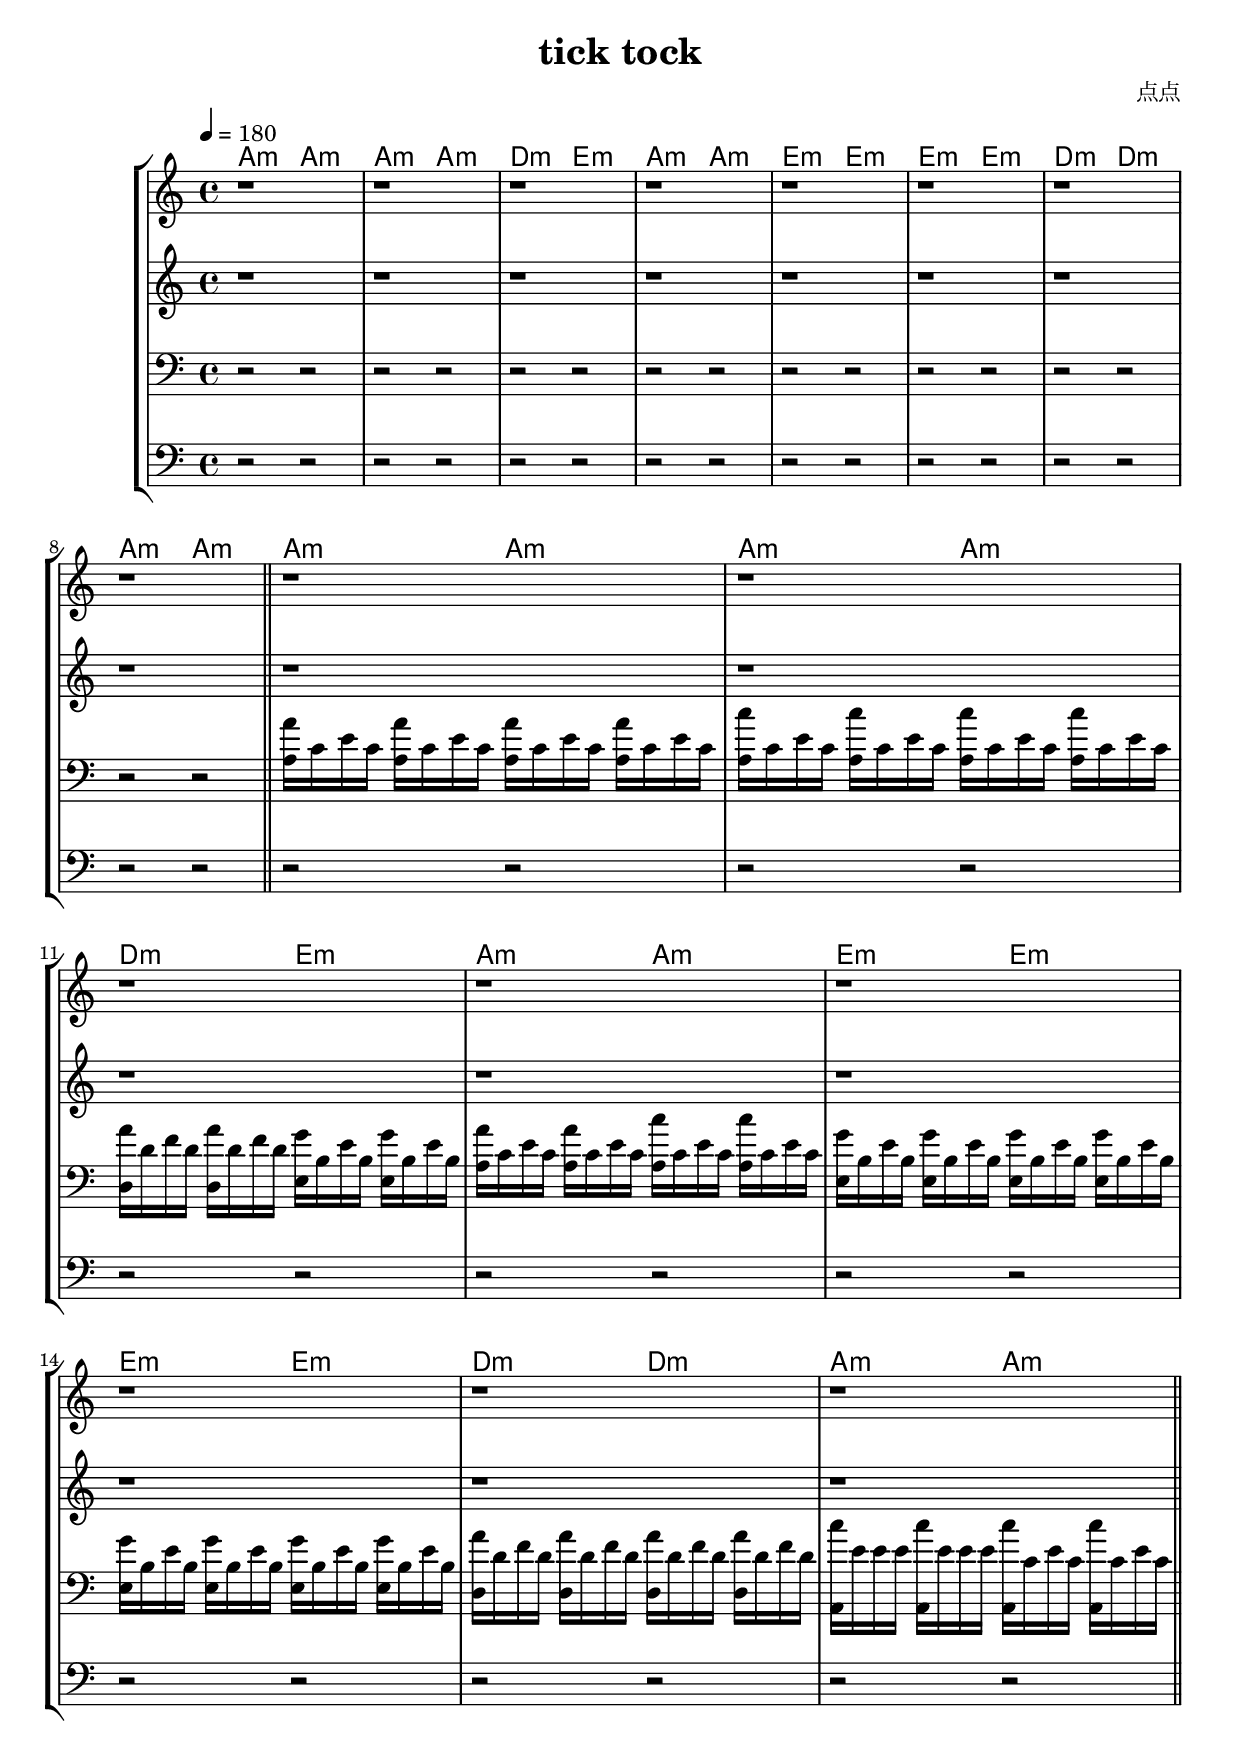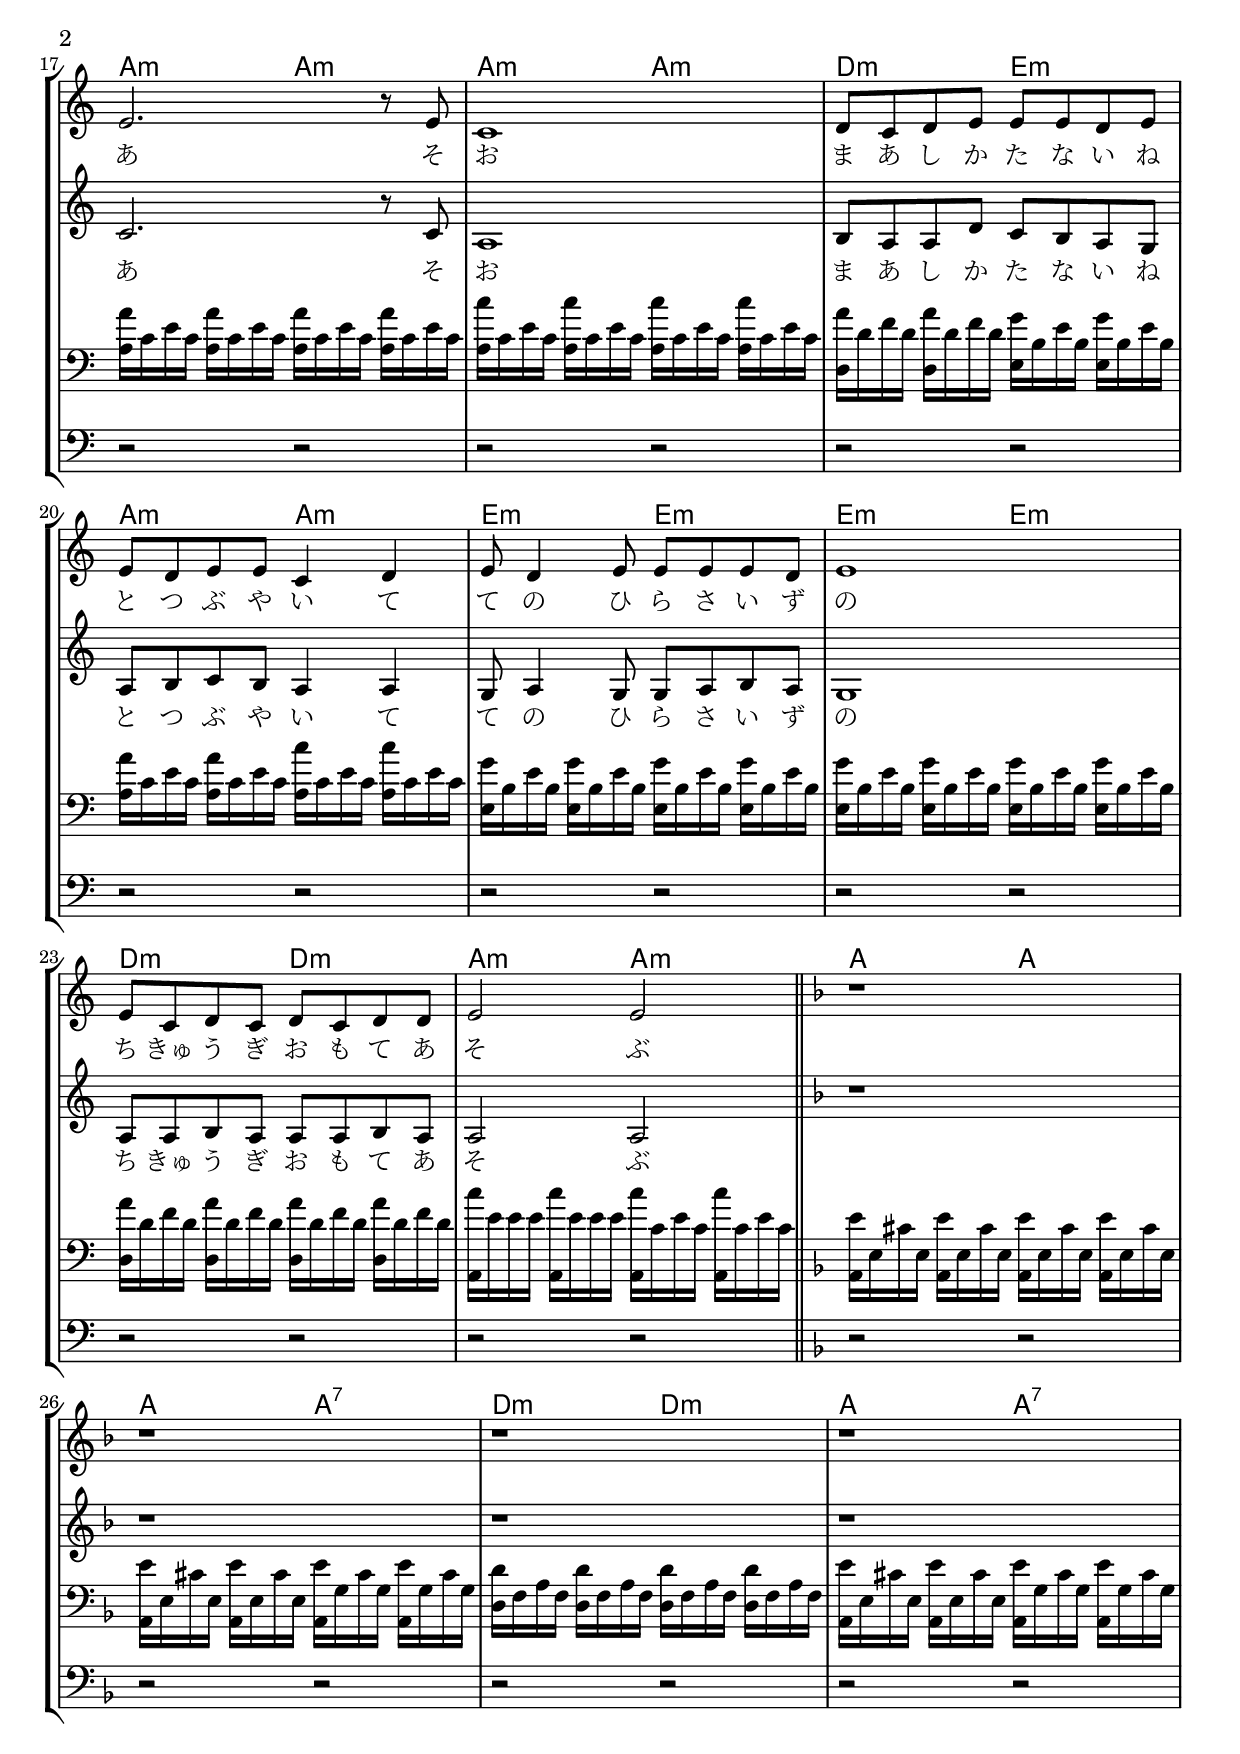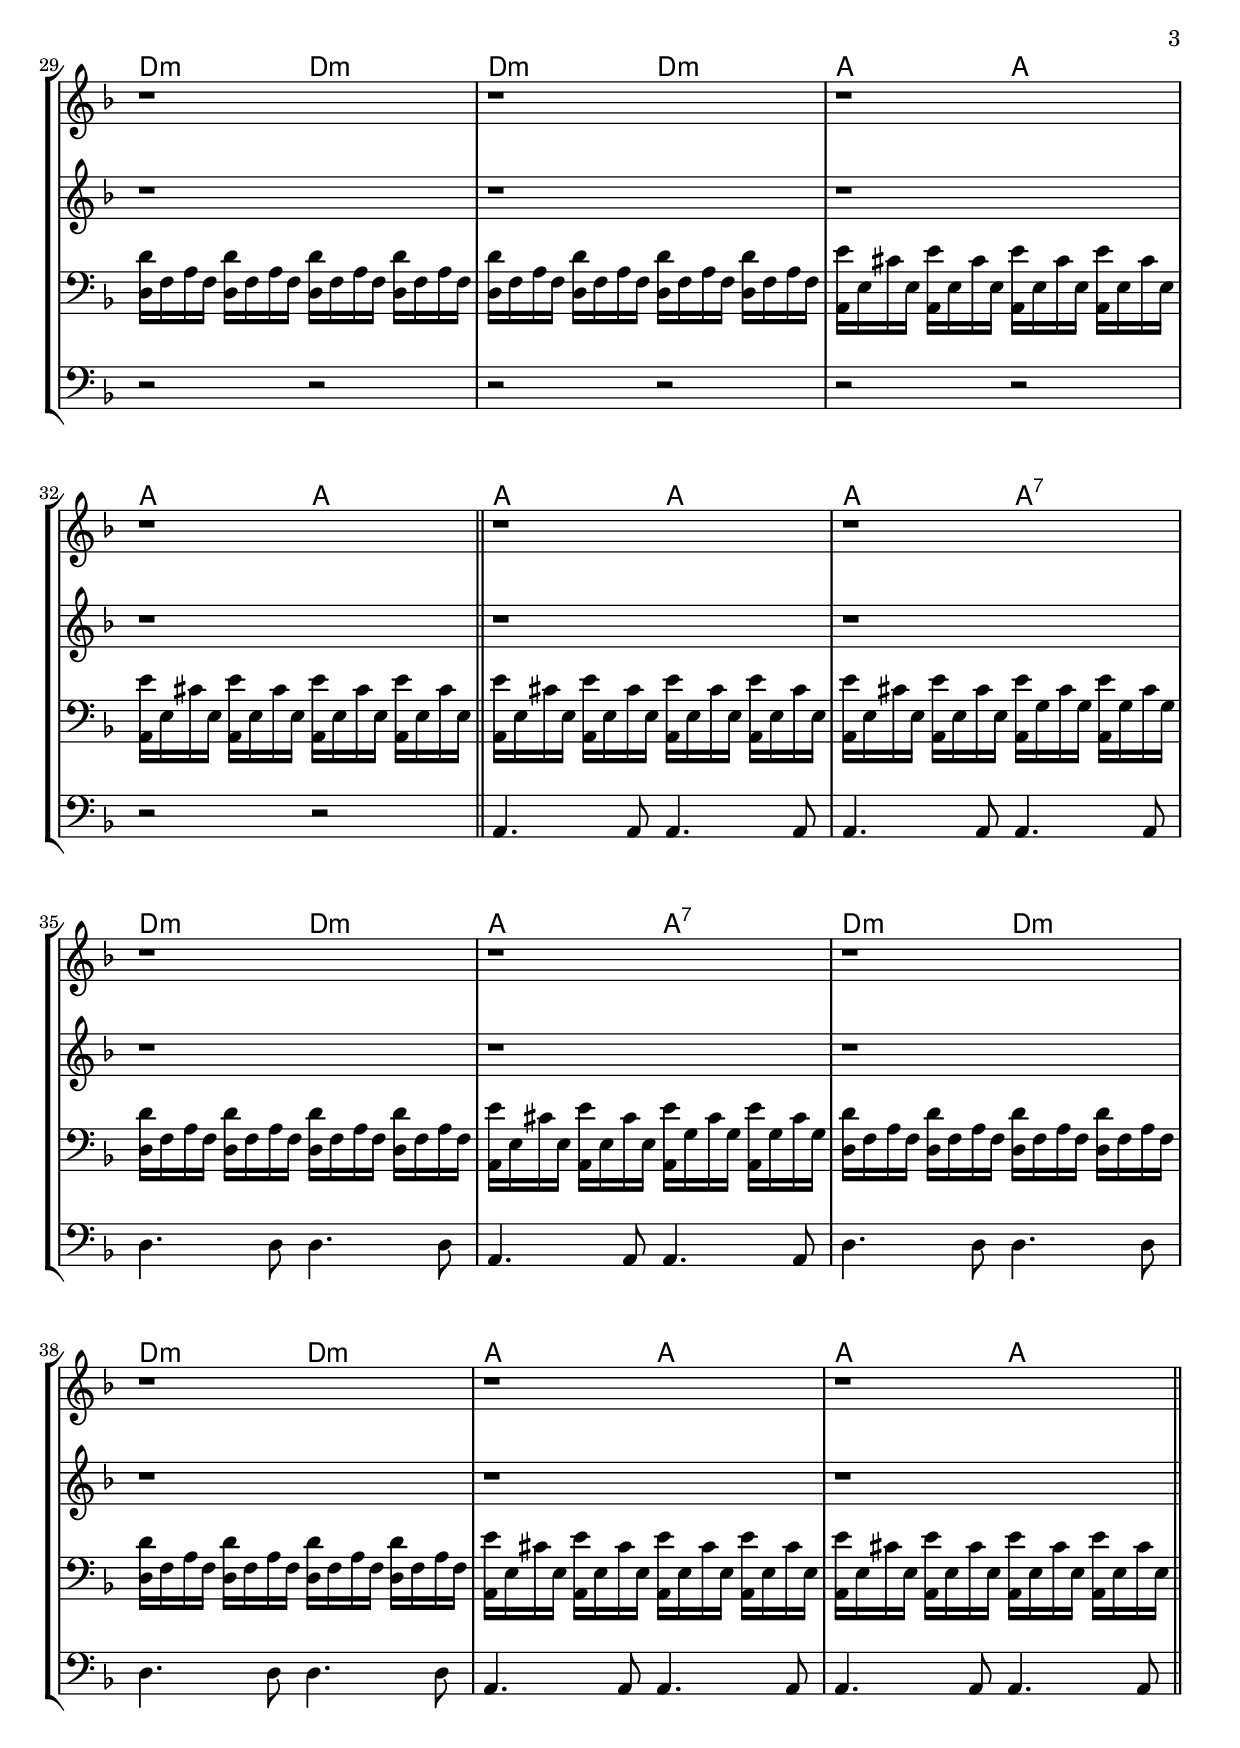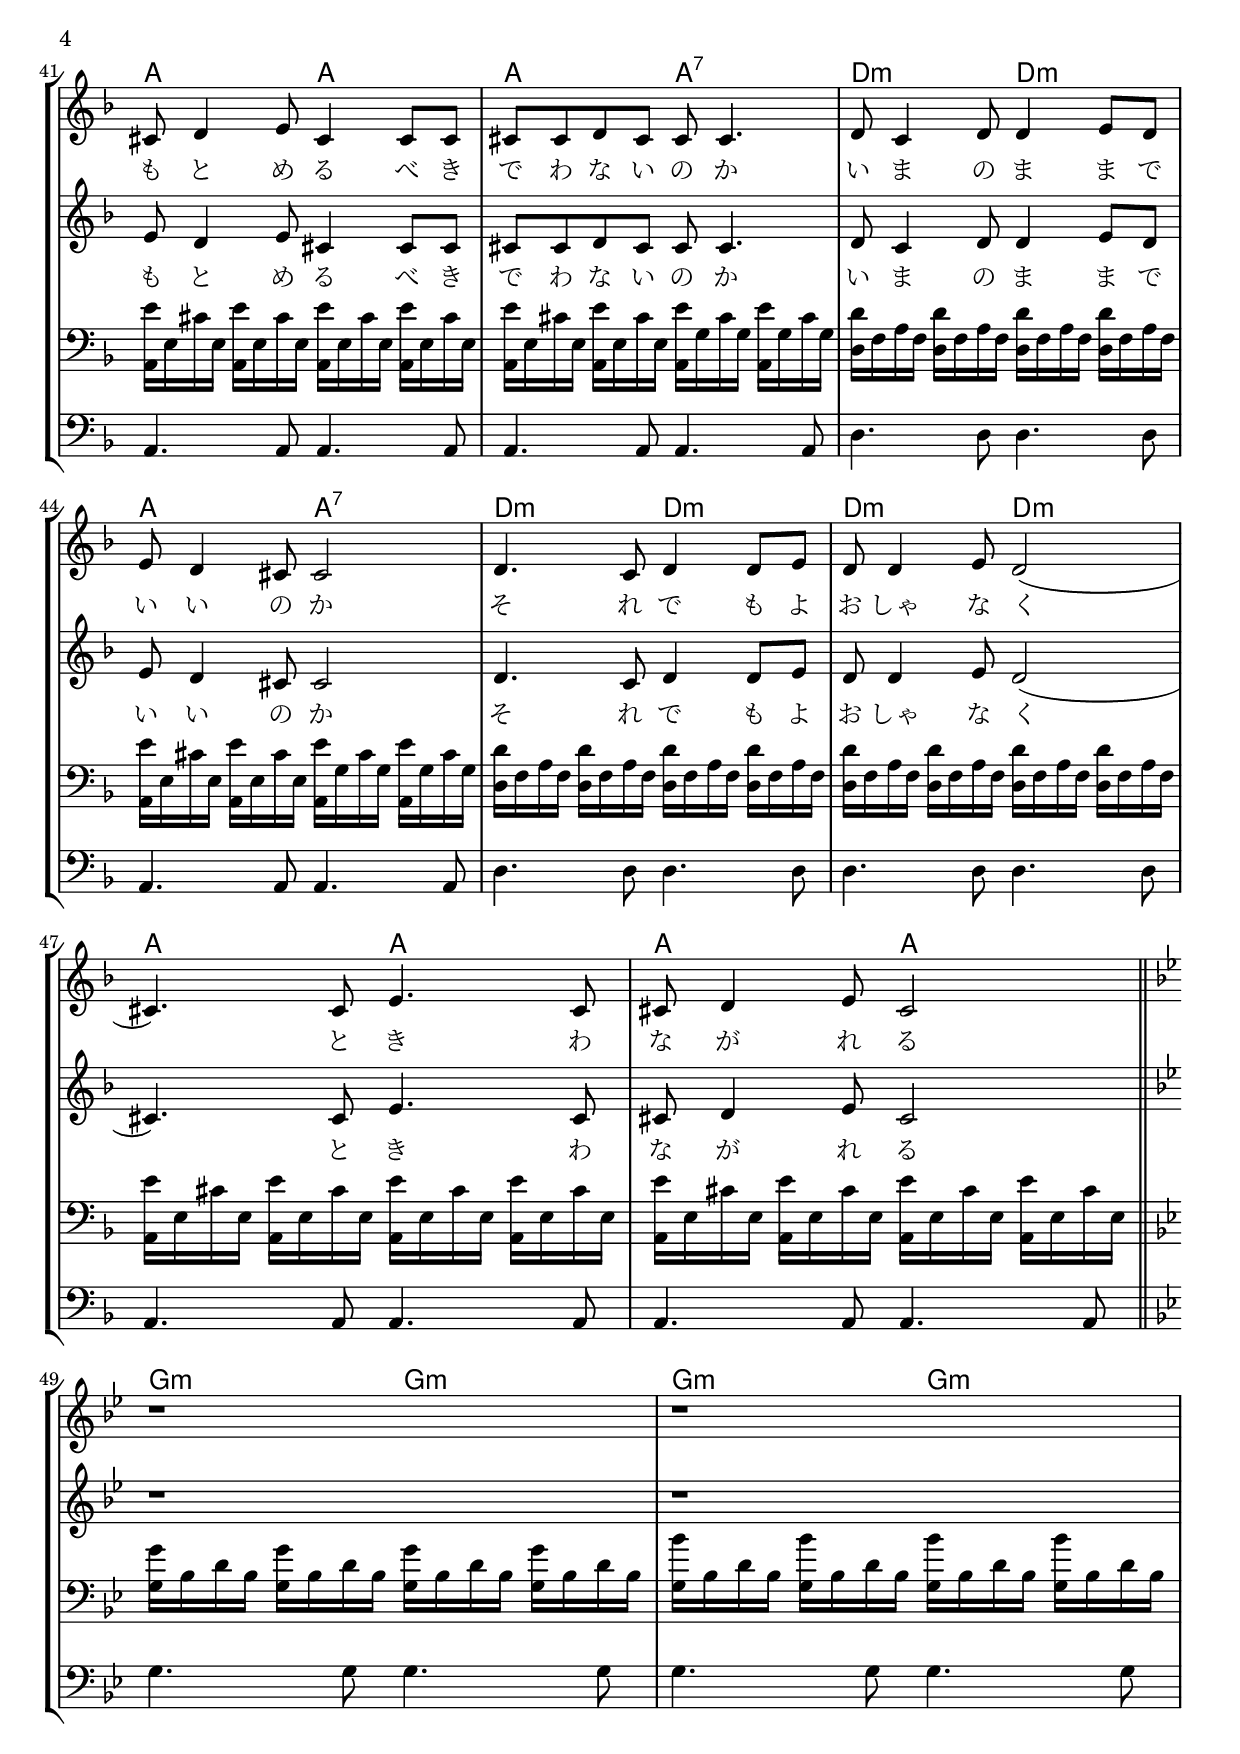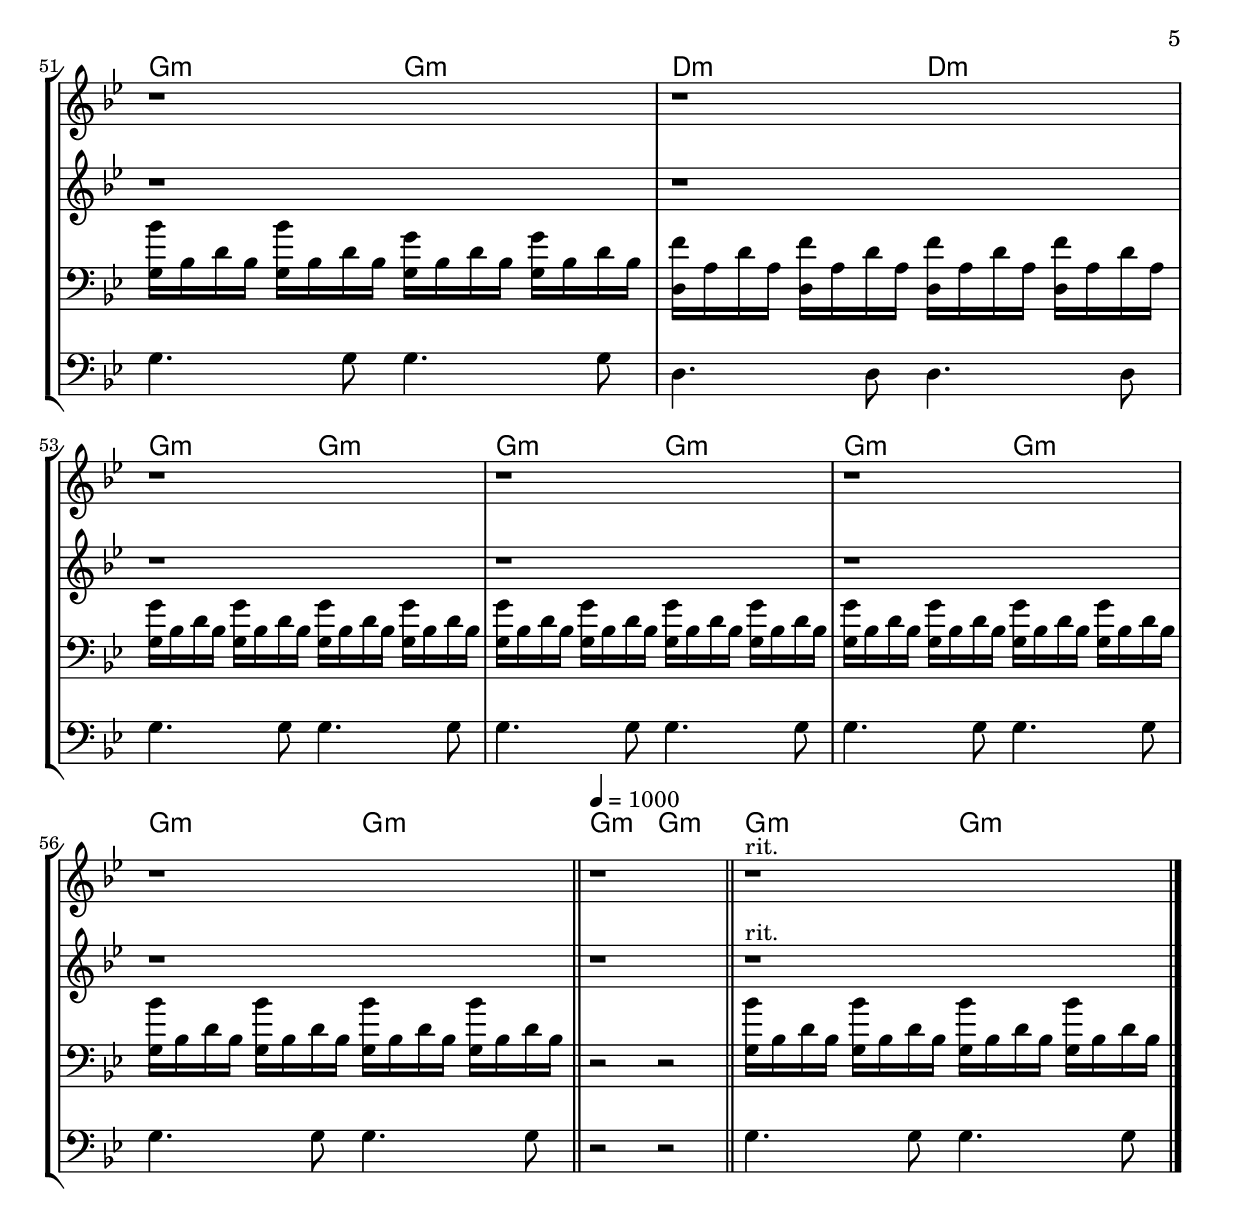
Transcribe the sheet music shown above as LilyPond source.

\version "2.12.1"

\header {
	title = \markup {"tick tock"}
	composer = \markup \center-column {点点}
}

harmony = \chordmode {
	a2:m a:m a:m a:m d:m e:m a:m a:m e:m e:m e:m e:m d:m d:m a:m a:m 

	a:m a:m a:m a:m d:m e:m a:m a:m e:m e:m e:m e:m d:m d:m a:m a:m 

	a:m a:m a:m a:m d:m e:m a:m a:m e:m e:m e:m e:m d:m d:m a:m a:m 

	a a a a:7 d:m d:m a a:7 d:m d:m d:m d:m a a a a 

	a a a a:7 d:m d:m a a:7 d:m d:m d:m d:m a a a a 

	a a a a:7 d:m d:m a a:7 d:m d:m d:m d:m a a a a 

	g:m g:m g:m g:m g:m g:m d:m d:m g:m g:m g:m g:m g:m g:m g:m g:m 

	g:m g:m 

	g:m g:m 
}

melody = {
	\key c \major
	\tempo 4 = 180
	r1 | r1 | r1 | r1 | r1 | r1 | r1 | r1   
	r1 | r1 | r1 | r1 | r1 | r1 | r1 | r1   
	\set Staff.midiInstrument = #"fss0.23"
	e'2.  r8  e'8 
	c'1 
	d'8  c'8  d'8  e'8  e'8  e'8  d'8  e'8 
	e'8  d'8  e'8  e'8  c'4  d'4 
	e'8  d'4  e'8  e'8  e'8  e'8  d'8 
	e'1 
	e'8  c'8  d'8  c'8  d'8  c'8  d'8  d'8 
	e'2  e'2
	\key f \major
	r1 | r1 | r1 | r1 | r1 | r1 | r1 | r1   
	r1 | r1 | r1 | r1 | r1 | r1 | r1 | r1   
	\set Staff.midiInstrument = #"fss0.25"
	cis'8  d'4  e'8  cis'4  cis'8  cis'8 
	cis'8  cis'8  d'8  cis'8  cis'8  cis'4. 
	d'8  c'4  d'8  d'4  e'8  d'8 
	e'8  d'4  cis'8  cis'2 
	d'4.  c'8  d'4  d'8  e'8 
	d'8  d'4  e'8  d'2 
	(cis'4.)  cis'8  e'4.  cis'8 
	cis'8  d'4  e'8  cis'2
	\key bes \major
	r1 | r1 | r1 | r1 | r1 | r1 | r1 | r1   
	\tempo 4 = 1000
	r1   
	r1^"rit." \bar "|."
}

words = \lyricmode {
	
	
	あ  そ  お  ま  あ  し  か  た  な  い  ね  と  つ  ぶ  や  い  て  て  の  ひ  ら  さ  い  ず  の  ち  きゅ  う  ぎ  お  も  て  あ  そ  ぶ  
	
	
	も  と  め  る  べ  き  で  わ  な  い  の  か  い  ま  の  ま  ま  で  い  い  の  か  そ  れ  で  も  よ  お  しゃ  な  く  と  き  わ  な  が  れ  る  
	
	
	
}

secondmelody = {
	\key c \major
	\tempo 4 = 180
	r1 | r1 | r1 | r1 | r1 | r1 | r1 | r1   
	r1 | r1 | r1 | r1 | r1 | r1 | r1 | r1   
	\set Staff.midiInstrument = #"fss0.5"
	c'2.  r8  c'8 
	a1 
	b8  a8  a8  d'8  c'8  b8  a8  g8 
	a8  b8  c'8  b8  a4  a4 
	g8  a4  g8  g8  a8  b8  a8 
	g1 
	a8  a8  b8  a8  a8  a8  b8  a8 
	a2  a2
	\key f \major
	r1 | r1 | r1 | r1 | r1 | r1 | r1 | r1   
	r1 | r1 | r1 | r1 | r1 | r1 | r1 | r1   
	\set Staff.midiInstrument = #"fss0.5"
	e'8  d'4  e'8  cis'4  cis'8  cis'8 
	cis'8  cis'8  d'8  cis'8  cis'8  cis'4. 
	d'8  c'4  d'8  d'4  e'8  d'8 
	e'8  d'4  cis'8  cis'2 
	d'4.  c'8  d'4  d'8  e'8 
	d'8  d'4  e'8  d'2 
	(cis'4.)  cis'8  e'4.  cis'8 
	cis'8  d'4  e'8  cis'2
	\key bes \major
	r1 | r1 | r1 | r1 | r1 | r1 | r1 | r1   
	\tempo 4 = 1000
	r1   
	r1^"rit." \bar "|."
}

secondwords = \lyricmode {
	
	
	あ  そ  お  ま  あ  し  か  た  な  い  ね  と  つ  ぶ  や  い  て  て  の  ひ  ら  さ  い  ず  の  ち  きゅ  う  ぎ  お  も  て  あ  そ  ぶ  
	
	
	も  と  め  る  べ  き  で  わ  な  い  の  か  い  ま  の  ま  ま  で  い  い  の  か  そ  れ  で  も  よ  お  しゃ  な  く  と  き  わ  な  が  れ  る  
	
	
	
}

tempochange = {
	\tempo 4 = 180
	r1 | r1 | r1 | r1 | r1 | r1 | r1 | r1 \bar "||"
	\tempo 4 = 180
	r1 | r1 | r1 | r1 | r1 | r1 | r1 | r1 \bar "||"
	\tempo 4 = 180
	r1 | r1 | r1 | r1 | r1 | r1 | r1 | r1 \bar "||"
	\tempo 4 = 180
	r1 | r1 | r1 | r1 | r1 | r1 | r1 | r1 \bar "||"
	\tempo 4 = 180
	r1 | r1 | r1 | r1 | r1 | r1 | r1 | r1 \bar "||"
	\tempo 4 = 180
	r1 | r1 | r1 | r1 | r1 | r1 | r1 | r1 \bar "||"
	\tempo 4 = 180
	r1 | r1 | r1 | r1 | r1 | r1 | r1 | r1 \bar "||"
	\tempo 4 = 1000
	r1 \bar "||"
	\tempo 4 = 1000
	\tempo 4 = 750 r2 \tempo 4 = 666 r2 \bar "|."
}

mainacc = {
	\clef bass
	\set Staff.midiInstrument = #"Acoustic grand"
	\key c \major
	\tempo 4 = 180
	r2
	r2
	r2
	r2
	r2
	r2
	r2
	r2
	r2
	r2
	r2
	r2
	r2
	r2
	r2
	r2
	\bar "||"

	\set Staff.midiInstrument = #"Violin"
	<a a'>16 c' e' c' <a a'> c' e' c'
	<a a'>16 c' e' c' <a a'> c' e' c'
	<a c''>16 c' e' c' <a c''> c' e' c'
	<a c''>16 c' e' c' <a c''> c' e' c'
	<d a'>16 d' f' d' <d a'> d' f' d'
	<e g'>16 b e' b <e g'> b e' b
	<a a'>16 c' e' c' <a a'> c' e' c'
	<a c''>16 c' e' c' <a c''> c' e' c'
	<e g'>16 b e' b <e g'> b e' b
	<e g'>16 b e' b <e g'> b e' b
	<e g'>16 b e' b <e g'> b e' b
	<e g'>16 b e' b <e g'> b e' b
	<d a'>16 d' f' d' <d a'> d' f' d'
	<d a'>16 d' f' d' <d a'> d' f' d'
	<a, c''>16 e' e' e' <a, c''> e' e' e'
	<a, c''>16 c' e' c' <a, c''> c' e' c'
	\bar "||"

	\set Staff.midiInstrument = #"Violin"
	<a a'>16 c' e' c' <a a'> c' e' c'
	<a a'>16 c' e' c' <a a'> c' e' c'
	<a c''>16 c' e' c' <a c''> c' e' c'
	<a c''>16 c' e' c' <a c''> c' e' c'
	<d a'>16 d' f' d' <d a'> d' f' d'
	<e g'>16 b e' b <e g'> b e' b
	<a a'>16 c' e' c' <a a'> c' e' c'
	<a c''>16 c' e' c' <a c''> c' e' c'
	<e g'>16 b e' b <e g'> b e' b
	<e g'>16 b e' b <e g'> b e' b
	<e g'>16 b e' b <e g'> b e' b
	<e g'>16 b e' b <e g'> b e' b
	<d a'>16 d' f' d' <d a'> d' f' d'
	<d a'>16 d' f' d' <d a'> d' f' d'
	<a, c''>16 e' e' e' <a, c''> e' e' e'
	<a, c''>16 c' e' c' <a, c''> c' e' c'
	\bar "||"

	\set Staff.midiInstrument = #"Violin"
	\key f \major
	<a, e'>16 e cis' e <a, e'> e cis' e
	<a, e'>16 e cis' e <a, e'> e cis' e
	<a, e'>16 e cis' e <a, e'> e cis' e
	<a, e'>16 g cis' g <a, e'> g cis' g
	<d d'>16 f a f <d d'> f a f
	<d d'>16 f a f <d d'> f a f
	<a, e'>16 e cis' e <a, e'> e cis' e
	<a, e'>16 g cis' g <a, e'> g cis' g
	<d d'>16 f a f <d d'> f a f
	<d d'>16 f a f <d d'> f a f
	<d d'>16 f a f <d d'> f a f
	<d d'>16 f a f <d d'> f a f
	<a, e'>16 e cis' e <a, e'> e cis' e
	<a, e'>16 e cis' e <a, e'> e cis' e
	<a, e'>16 e cis' e <a, e'> e cis' e
	<a, e'>16 e cis' e <a, e'> e cis' e
	\bar "||"

	\set Staff.midiInstrument = #"Violin"
	<a, e'>16 e cis' e <a, e'> e cis' e
	<a, e'>16 e cis' e <a, e'> e cis' e
	<a, e'>16 e cis' e <a, e'> e cis' e
	<a, e'>16 g cis' g <a, e'> g cis' g
	<d d'>16 f a f <d d'> f a f
	<d d'>16 f a f <d d'> f a f
	<a, e'>16 e cis' e <a, e'> e cis' e
	<a, e'>16 g cis' g <a, e'> g cis' g
	<d d'>16 f a f <d d'> f a f
	<d d'>16 f a f <d d'> f a f
	<d d'>16 f a f <d d'> f a f
	<d d'>16 f a f <d d'> f a f
	<a, e'>16 e cis' e <a, e'> e cis' e
	<a, e'>16 e cis' e <a, e'> e cis' e
	<a, e'>16 e cis' e <a, e'> e cis' e
	<a, e'>16 e cis' e <a, e'> e cis' e
	\bar "||"

	\set Staff.midiInstrument = #"Violin"
	<a, e'>16 e cis' e <a, e'> e cis' e
	<a, e'>16 e cis' e <a, e'> e cis' e
	<a, e'>16 e cis' e <a, e'> e cis' e
	<a, e'>16 g cis' g <a, e'> g cis' g
	<d d'>16 f a f <d d'> f a f
	<d d'>16 f a f <d d'> f a f
	<a, e'>16 e cis' e <a, e'> e cis' e
	<a, e'>16 g cis' g <a, e'> g cis' g
	<d d'>16 f a f <d d'> f a f
	<d d'>16 f a f <d d'> f a f
	<d d'>16 f a f <d d'> f a f
	<d d'>16 f a f <d d'> f a f
	<a, e'>16 e cis' e <a, e'> e cis' e
	<a, e'>16 e cis' e <a, e'> e cis' e
	<a, e'>16 e cis' e <a, e'> e cis' e
	<a, e'>16 e cis' e <a, e'> e cis' e
	\bar "||"

	\set Staff.midiInstrument = #"Violin"
	\key bes \major
	<g g'>16 bes d' bes <g g'> bes d' bes
	<g g'>16 bes d' bes <g g'> bes d' bes
	<g bes'>16 bes d' bes <g bes'> bes d' bes
	<g bes'>16 bes d' bes <g bes'> bes d' bes
	<g bes'>16 bes d' bes <g bes'> bes d' bes
	<g g'>16 bes d' bes <g g'> bes d' bes
	<d f'>16 a d' a <d f'> a d' a
	<d f'>16 a d' a <d f'> a d' a
	<g g'>16 bes d' bes <g g'> bes d' bes
	<g g'>16 bes d' bes <g g'> bes d' bes
	<g g'>16 bes d' bes <g g'> bes d' bes
	<g g'>16 bes d' bes <g g'> bes d' bes
	<g g'>16 bes d' bes <g g'> bes d' bes
	<g g'>16 bes d' bes <g g'> bes d' bes
	<g bes'>16 bes d' bes <g bes'> bes d' bes
	<g bes'>16 bes d' bes <g bes'> bes d' bes
	\bar "||"

	\set Staff.midiInstrument = #"Acoustic grand"
	\tempo 4 = 1000
	r2
	r2
	\bar "||"

	\set Staff.midiInstrument = #"Violin"
	<g bes'>16 bes d' bes <g bes'> bes d' bes
	<g bes'>16 bes d' bes <g bes'> bes d' bes
	\bar "|."
}

subacc = {
	\clef bass
	\set Staff.midiInstrument = #"Acoustic grand"
	\key c \major
	\tempo 4 = 180
	r2
	r2
	r2
	r2
	r2
	r2
	r2
	r2
	r2
	r2
	r2
	r2
	r2
	r2
	r2
	r2
	\bar "||"

	\set Staff.midiInstrument = #"Acoustic grand"
	r2
	r2
	r2
	r2
	r2
	r2
	r2
	r2
	r2
	r2
	r2
	r2
	r2
	r2
	r2
	r2
	\bar "||"

	\set Staff.midiInstrument = #"Acoustic grand"
	r2
	r2
	r2
	r2
	r2
	r2
	r2
	r2
	r2
	r2
	r2
	r2
	r2
	r2
	r2
	r2
	\bar "||"

	\set Staff.midiInstrument = #"Acoustic grand"
	\key f \major
	r2
	r2
	r2
	r2
	r2
	r2
	r2
	r2
	r2
	r2
	r2
	r2
	r2
	r2
	r2
	r2
	\bar "||"

	\set Staff.midiInstrument = #"Orchestra Hit"
	a,4.a,8
	a,4.a,8
	a,4.a,8
	a,4.a,8
	d4.d8
	d4.d8
	a,4.a,8
	a,4.a,8
	d4.d8
	d4.d8
	d4.d8
	d4.d8
	a,4.a,8
	a,4.a,8
	a,4.a,8
	a,4.a,8
	\bar "||"

	\set Staff.midiInstrument = #"Orchestra Hit"
	a,4.a,8
	a,4.a,8
	a,4.a,8
	a,4.a,8
	d4.d8
	d4.d8
	a,4.a,8
	a,4.a,8
	d4.d8
	d4.d8
	d4.d8
	d4.d8
	a,4.a,8
	a,4.a,8
	a,4.a,8
	a,4.a,8
	\bar "||"

	\set Staff.midiInstrument = #"Orchestra Hit"
	\key bes \major
	g4.g8
	g4.g8
	g4.g8
	g4.g8
	g4.g8
	g4.g8
	d4.d8
	d4.d8
	g4.g8
	g4.g8
	g4.g8
	g4.g8
	g4.g8
	g4.g8
	g4.g8
	g4.g8
	\bar "||"

	\set Staff.midiInstrument = #"Acoustic grand"
	\tempo 4 = 1000
	r2
	r2
	\bar "||"

	\set Staff.midiInstrument = #"Orchestra Hit"
	g4.g8
	g4.g8
	\bar "|."
}

percA = {
	\drummode {
	r8 hh4 hh4 hh4 hh8  |r8 hh4 hh4 hh8 hh16 hh16 hh16 hh16  |r8 hh4 hh4 hh4 hh8  |r8 hh4 hh4 hh8 hh16 hh16 hh16 hh16  |r8 hh4 hh4 hh4 hh8  |r8 hh4 hh4 hh8 hh16 hh16 hh16 hh16  |r8 hh4 hh4 hh4 hh8  |r8 hh4 hh4 hh8 hh16 hh16 hh16 hh16  \bar "||"
	r8 hh4 hh4 hh4 hh8  |r8 hh4 hh4 hh8 hh16 hh16 hh16 hh16  |r8 hh4 hh4 hh4 hh8  |r8 hh4 hh4 hh8 hh16 hh16 hh16 hh16  |r8 hh4 hh4 hh4 hh8  |r8 hh4 hh4 hh8 hh16 hh16 hh16 hh16  |r8 hh4 hh4 hh4 hh8  |r8 hh4 hh4 hh8 hh16 hh16 hh16 hh16  \bar "||"
	r8 hh4 hh4 hh4 hh8  |r8 hh4 hh4 hh8 hh16 hh16 hh16 hh16  |r8 hh4 hh4 hh4 hh8  |r8 hh4 hh4 hh8 hh16 hh16 hh16 hh16  |r8 hh4 hh4 hh4 hh8  |r8 hh4 hh4 hh8 hh16 hh16 hh16 hh16  |r8 hh4 hh4 hh4 hh8  |r8 hh4 hh4 hh8 hh16 hh16 hh16 hh16  \bar "||"
	r8 hh4 hh4 hh4 hh8  |r8 hh4 hh4 hh8 hh16 hh16 hh16 hh16  |r8 hh4 hh4 hh4 hh8  |r8 hh4 hh4 hh8 hh16 hh16 hh16 hh16  |r8 hh4 hh4 hh4 hh8  |r8 hh4 hh4 hh8 hh16 hh16 hh16 hh16  |r8 hh4 hh4 hh4 hh8  |r8 hh4 hh4 hh8 hh16 hh16 hh16 hh16  \bar "||"
	r8 hh4 hh4 hh4 hh8  |r8 hh4 hh4 hh8 hh16 hh16 hh16 hh16  |r8 hh4 hh4 hh4 hh8  |r8 hh4 hh4 hh8 hh16 hh16 hh16 hh16  |r8 hh4 hh4 hh4 hh8  |r8 hh4 hh4 hh8 hh16 hh16 hh16 hh16  |r8 hh4 hh4 hh4 hh8  |r8 hh4 hh4 hh8 hh16 hh16 hh16 hh16  \bar "||"
	r8 hh4 hh4 hh4 hh8  |r8 hh4 hh4 hh8 hh16 hh16 hh16 hh16  |r8 hh4 hh4 hh4 hh8  |r8 hh4 hh4 hh8 hh16 hh16 hh16 hh16  |r8 hh4 hh4 hh4 hh8  |r8 hh4 hh4 hh8 hh16 hh16 hh16 hh16  |r8 hh4 hh4 hh4 hh8  |r8 hh4 hh4 hh8 hh16 hh16 hh16 hh16  \bar "||"
	r8 hh4 hh4 hh4 hh8  |r8 hh4 hh4 hh8 hh16 hh16 hh16 hh16  |r8 hh4 hh4 hh4 hh8  |r8 hh4 hh4 hh8 hh16 hh16 hh16 hh16  |r8 hh4 hh4 hh4 hh8  |r8 hh4 hh4 hh8 hh16 hh16 hh16 hh16  |r8 hh4 hh4 hh4 hh8  |r8 hh4 hh4 hh8 hh16 hh16 hh16 hh16  \bar "||"
	r1 \bar "||"
	r8 hh4 hh4 hh4 hh8  \bar "|."
	}
}

percB = {
	\drummode {
	r8 sn4 sn4 sn4 sn8  |r8 sn4 sn4 sn8 sn16 sn16 sn16 sn16  |r8 sn4 sn4 sn4 sn8  |r8 sn4 sn4 sn8 sn16 sn16 sn16 sn16  |r8 sn4 sn4 sn4 sn8  |r8 sn4 sn4 sn8 sn16 sn16 sn16 sn16  |r8 sn4 sn4 sn4 sn8  |r8 sn4 sn4 sn8 sn16 sn16 sn16 sn16  \bar "||"
	r8 sn4 sn4 sn4 sn8  |r8 sn4 sn4 sn8 sn16 sn16 sn16 sn16  |r8 sn4 sn4 sn4 sn8  |r8 sn4 sn4 sn8 sn16 sn16 sn16 sn16  |r8 sn4 sn4 sn4 sn8  |r8 sn4 sn4 sn8 sn16 sn16 sn16 sn16  |r8 sn4 sn4 sn4 sn8  |r8 sn4 sn4 sn8 sn16 sn16 sn16 sn16  \bar "||"
	r8 sn4 sn4 sn4 sn8  |r8 sn4 sn4 sn8 sn16 sn16 sn16 sn16  |r8 sn4 sn4 sn4 sn8  |r8 sn4 sn4 sn8 sn16 sn16 sn16 sn16  |r8 sn4 sn4 sn4 sn8  |r8 sn4 sn4 sn8 sn16 sn16 sn16 sn16  |r8 sn4 sn4 sn4 sn8  |r8 sn4 sn4 sn8 sn16 sn16 sn16 sn16  \bar "||"
	r8 sn4 sn4 sn4 sn8  |r8 sn4 sn4 sn8 sn16 sn16 sn16 sn16  |r8 sn4 sn4 sn4 sn8  |r8 sn4 sn4 sn8 sn16 sn16 sn16 sn16  |r8 sn4 sn4 sn4 sn8  |r8 sn4 sn4 sn8 sn16 sn16 sn16 sn16  |r8 sn4 sn4 sn4 sn8  |r8 sn4 sn4 sn8 sn16 sn16 sn16 sn16  \bar "||"
	r8 sn4 sn4 sn4 sn8  |r8 sn4 sn4 sn8 sn16 sn16 sn16 sn16  |r8 sn4 sn4 sn4 sn8  |r8 sn4 sn4 sn8 sn16 sn16 sn16 sn16  |r8 sn4 sn4 sn4 sn8  |r8 sn4 sn4 sn8 sn16 sn16 sn16 sn16  |r8 sn4 sn4 sn4 sn8  |r8 sn4 sn4 sn8 sn16 sn16 sn16 sn16  \bar "||"
	r8 sn4 sn4 sn4 sn8  |r8 sn4 sn4 sn8 sn16 sn16 sn16 sn16  |r8 sn4 sn4 sn4 sn8  |r8 sn4 sn4 sn8 sn16 sn16 sn16 sn16  |r8 sn4 sn4 sn4 sn8  |r8 sn4 sn4 sn8 sn16 sn16 sn16 sn16  |r8 sn4 sn4 sn4 sn8  |r8 sn4 sn4 sn8 sn16 sn16 sn16 sn16  \bar "||"
	r8 sn4 sn4 sn4 sn8  |r8 sn4 sn4 sn8 sn16 sn16 sn16 sn16  |r8 sn4 sn4 sn4 sn8  |r8 sn4 sn4 sn8 sn16 sn16 sn16 sn16  |r8 sn4 sn4 sn4 sn8  |r8 sn4 sn4 sn8 sn16 sn16 sn16 sn16  |r8 sn4 sn4 sn4 sn8  |r8 sn4 sn4 sn8 sn16 sn16 sn16 sn16  \bar "||"
	r1 \bar "||"
	r8 sn4 sn4 sn4 sn8  \bar "|."
	}
}

percC = {
	\drummode {
	bd16 bd4. r16 bd16 bd8. bd4  |r1  |bd16 bd4. r16 bd16 bd8. bd4  |r1  |bd16 bd4. r16 bd16 bd8. bd4  |r1  |bd16 bd4. r16 bd16 bd8. bd4  |r1  \bar "||"
	bd16 bd4. r16 bd16 bd8. bd4  |r1  |bd16 bd4. r16 bd16 bd8. bd4  |r1  |bd16 bd4. r16 bd16 bd8. bd4  |r1  |bd16 bd4. r16 bd16 bd8. bd4  |r1  \bar "||"
	bd16 bd4. r16 bd16 bd8. bd4  |r1  |bd16 bd4. r16 bd16 bd8. bd4  |r1  |bd16 bd4. r16 bd16 bd8. bd4  |r1  |bd16 bd4. r16 bd16 bd8. bd4  |r1  \bar "||"
	bd16 bd4. r16 bd16 bd8. bd4  |r1  |bd16 bd4. r16 bd16 bd8. bd4  |r1  |bd16 bd4. r16 bd16 bd8. bd4  |r1  |bd16 bd4. r16 bd16 bd8. bd4  |r1  \bar "||"
	bd16 bd4. r16 bd16 bd8. bd4  |r1  |bd16 bd4. r16 bd16 bd8. bd4  |r1  |bd16 bd4. r16 bd16 bd8. bd4  |r1  |bd16 bd4. r16 bd16 bd8. bd4  |r1  \bar "||"
	bd16 bd4. r16 bd16 bd8. bd4  |r1  |bd16 bd4. r16 bd16 bd8. bd4  |r1  |bd16 bd4. r16 bd16 bd8. bd4  |r1  |bd16 bd4. r16 bd16 bd8. bd4  |r1  \bar "||"
	bd16 bd4. r16 bd16 bd8. bd4  |r1  |bd16 bd4. r16 bd16 bd8. bd4  |r1  |bd16 bd4. r16 bd16 bd8. bd4  |r1  |bd16 bd4. r16 bd16 bd8. bd4  |r1  \bar "||"
	r1 \bar "||"
	bd16 bd4. r16 bd16 bd8. bd4  \bar "|."
	}
}

percD = {
	\drummode {
	r2 r16 cymc16 cymc4.  |r4 cymc16 cymc2 cymc8.  |r2 r16 cymc16 cymc4.  |r4 cymc16 cymc2 cymc8.  |r2 r16 cymc16 cymc4.  |r4 cymc16 cymc2 cymc8.  |r2 r16 cymc16 cymc4.  |r4 cymc16 cymc2 cymc8.  \bar "||"
	r2 r16 cymc16 cymc4.  |r4 cymc16 cymc2 cymc8.  |r2 r16 cymc16 cymc4.  |r4 cymc16 cymc2 cymc8.  |r2 r16 cymc16 cymc4.  |r4 cymc16 cymc2 cymc8.  |r2 r16 cymc16 cymc4.  |r4 cymc16 cymc2 cymc8.  \bar "||"
	r2 r16 cymc16 cymc4.  |r4 cymc16 cymc2 cymc8.  |r2 r16 cymc16 cymc4.  |r4 cymc16 cymc2 cymc8.  |r2 r16 cymc16 cymc4.  |r4 cymc16 cymc2 cymc8.  |r2 r16 cymc16 cymc4.  |r4 cymc16 cymc2 cymc8.  \bar "||"
	r2 r16 cymc16 cymc4.  |r4 cymc16 cymc2 cymc8.  |r2 r16 cymc16 cymc4.  |r4 cymc16 cymc2 cymc8.  |r2 r16 cymc16 cymc4.  |r4 cymc16 cymc2 cymc8.  |r2 r16 cymc16 cymc4.  |r4 cymc16 cymc2 cymc8.  \bar "||"
	r2 r16 cymc16 cymc4.  |r4 cymc16 cymc2 cymc8.  |r2 r16 cymc16 cymc4.  |r4 cymc16 cymc2 cymc8.  |r2 r16 cymc16 cymc4.  |r4 cymc16 cymc2 cymc8.  |r2 r16 cymc16 cymc4.  |r4 cymc16 cymc2 cymc8.  \bar "||"
	r2 r16 cymc16 cymc4.  |r4 cymc16 cymc2 cymc8.  |r2 r16 cymc16 cymc4.  |r4 cymc16 cymc2 cymc8.  |r2 r16 cymc16 cymc4.  |r4 cymc16 cymc2 cymc8.  |r2 r16 cymc16 cymc4.  |r4 cymc16 cymc2 cymc8.  \bar "||"
	r2 r16 cymc16 cymc4.  |r4 cymc16 cymc2 cymc8.  |r2 r16 cymc16 cymc4.  |r4 cymc16 cymc2 cymc8.  |r2 r16 cymc16 cymc4.  |r4 cymc16 cymc2 cymc8.  |r2 r16 cymc16 cymc4.  |r4 cymc16 cymc2 cymc8.  \bar "||"
	r1 \bar "||"
	r2 r16 cymc16 cymc4.  \bar "|."
	}
}

percE = {
	\drummode {
	r1  |tomfh16 tomfh2. r8.  |r1  |tomfh16 tomfh2. r8.  |r1  |tomfh16 tomfh2. r8.  |r1  |tomfh16 tomfh2. r8.  \bar "||"
	r1  |tomfh16 tomfh2. r8.  |r1  |tomfh16 tomfh2. r8.  |r1  |tomfh16 tomfh2. r8.  |r1  |tomfh16 tomfh2. r8.  \bar "||"
	r1  |tomfh16 tomfh2. r8.  |r1  |tomfh16 tomfh2. r8.  |r1  |tomfh16 tomfh2. r8.  |r1  |tomfh16 tomfh2. r8.  \bar "||"
	r1  |tomfh16 tomfh2. r8.  |r1  |tomfh16 tomfh2. r8.  |r1  |tomfh16 tomfh2. r8.  |r1  |tomfh16 tomfh2. r8.  \bar "||"
	r1  |tomfh16 tomfh2. r8.  |r1  |tomfh16 tomfh2. r8.  |r1  |tomfh16 tomfh2. r8.  |r1  |tomfh16 tomfh2. r8.  \bar "||"
	r1  |tomfh16 tomfh2. r8.  |r1  |tomfh16 tomfh2. r8.  |r1  |tomfh16 tomfh2. r8.  |r1  |tomfh16 tomfh2. r8.  \bar "||"
	r1  |tomfh16 tomfh2. r8.  |r1  |tomfh16 tomfh2. r8.  |r1  |tomfh16 tomfh2. r8.  |r1  |tomfh16 tomfh2. r8.  \bar "||"
	r1 \bar "||"
	r1  \bar "|."
	}
}

percF = {
	\drummode {
	r2 r8 rb4 rb8  |r1  |r2 r8 rb4 rb8  |r1  |r2 r8 rb4 rb8  |r1  |r2 r8 rb4 rb8  |r1  \bar "||"
	r2 r8 rb4 rb8  |r1  |r2 r8 rb4 rb8  |r1  |r2 r8 rb4 rb8  |r1  |r2 r8 rb4 rb8  |r1  \bar "||"
	r2 r8 rb4 rb8  |r1  |r2 r8 rb4 rb8  |r1  |r2 r8 rb4 rb8  |r1  |r2 r8 rb4 rb8  |r1  \bar "||"
	r2 r8 rb4 rb8  |r1  |r2 r8 rb4 rb8  |r1  |r2 r8 rb4 rb8  |r1  |r2 r8 rb4 rb8  |r1  \bar "||"
	r2 r8 rb4 rb8  |r1  |r2 r8 rb4 rb8  |r1  |r2 r8 rb4 rb8  |r1  |r2 r8 rb4 rb8  |r1  \bar "||"
	r2 r8 rb4 rb8  |r1  |r2 r8 rb4 rb8  |r1  |r2 r8 rb4 rb8  |r1  |r2 r8 rb4 rb8  |r1  \bar "||"
	r2 r8 rb4 rb8  |r1  |r2 r8 rb4 rb8  |r1  |r2 r8 rb4 rb8  |r1  |r2 r8 rb4 rb8  |r1  \bar "||"
	r1 \bar "||"
	r2 r8 rb4 rb8  \bar "|."
	}
}

percG = {
	\drummode {
	r4. hc16 hc2 r16  |r4 r16 hc8. hc16 hc4. r16  |r4. hc16 hc2 r16  |r4 r16 hc8. hc16 hc4. r16  |r4. hc16 hc2 r16  |r4 r16 hc8. hc16 hc4. r16  |r4. hc16 hc2 r16  |r4 r16 hc8. hc16 hc4. r16  \bar "||"
	r4. hc16 hc2 r16  |r4 r16 hc8. hc16 hc4. r16  |r4. hc16 hc2 r16  |r4 r16 hc8. hc16 hc4. r16  |r4. hc16 hc2 r16  |r4 r16 hc8. hc16 hc4. r16  |r4. hc16 hc2 r16  |r4 r16 hc8. hc16 hc4. r16  \bar "||"
	r4. hc16 hc2 r16  |r4 r16 hc8. hc16 hc4. r16  |r4. hc16 hc2 r16  |r4 r16 hc8. hc16 hc4. r16  |r4. hc16 hc2 r16  |r4 r16 hc8. hc16 hc4. r16  |r4. hc16 hc2 r16  |r4 r16 hc8. hc16 hc4. r16  \bar "||"
	r4. hc16 hc2 r16  |r4 r16 hc8. hc16 hc4. r16  |r4. hc16 hc2 r16  |r4 r16 hc8. hc16 hc4. r16  |r4. hc16 hc2 r16  |r4 r16 hc8. hc16 hc4. r16  |r4. hc16 hc2 r16  |r4 r16 hc8. hc16 hc4. r16  \bar "||"
	r4. hc16 hc2 r16  |r4 r16 hc8. hc16 hc4. r16  |r4. hc16 hc2 r16  |r4 r16 hc8. hc16 hc4. r16  |r4. hc16 hc2 r16  |r4 r16 hc8. hc16 hc4. r16  |r4. hc16 hc2 r16  |r4 r16 hc8. hc16 hc4. r16  \bar "||"
	r4. hc16 hc2 r16  |r4 r16 hc8. hc16 hc4. r16  |r4. hc16 hc2 r16  |r4 r16 hc8. hc16 hc4. r16  |r4. hc16 hc2 r16  |r4 r16 hc8. hc16 hc4. r16  |r4. hc16 hc2 r16  |r4 r16 hc8. hc16 hc4. r16  \bar "||"
	r4. hc16 hc2 r16  |r4 r16 hc8. hc16 hc4. r16  |r4. hc16 hc2 r16  |r4 r16 hc8. hc16 hc4. r16  |r4. hc16 hc2 r16  |r4 r16 hc8. hc16 hc4. r16  |r4. hc16 hc2 r16  |r4 r16 hc8. hc16 hc4. r16  \bar "||"
	r1 \bar "||"
	r4. hc16 hc2 r16  \bar "|."
	}
}

percH = {
	\drummode {
	r8. cymr16 cymr2 r16 cymr8.  |r16 cymr4 r16 cymr4 r16 cymr8 cymr8.  |r8. cymr16 cymr2 r16 cymr8.  |r16 cymr4 r16 cymr4 r16 cymr8 cymr8.  |r8. cymr16 cymr2 r16 cymr8.  |r16 cymr4 r16 cymr4 r16 cymr8 cymr8.  |r8. cymr16 cymr2 r16 cymr8.  |r16 cymr4 r16 cymr4 r16 cymr8 cymr8.  \bar "||"
	r8. cymr16 cymr2 r16 cymr8.  |r16 cymr4 r16 cymr4 r16 cymr8 cymr8.  |r8. cymr16 cymr2 r16 cymr8.  |r16 cymr4 r16 cymr4 r16 cymr8 cymr8.  |r8. cymr16 cymr2 r16 cymr8.  |r16 cymr4 r16 cymr4 r16 cymr8 cymr8.  |r8. cymr16 cymr2 r16 cymr8.  |r16 cymr4 r16 cymr4 r16 cymr8 cymr8.  \bar "||"
	r8. cymr16 cymr2 r16 cymr8.  |r16 cymr4 r16 cymr4 r16 cymr8 cymr8.  |r8. cymr16 cymr2 r16 cymr8.  |r16 cymr4 r16 cymr4 r16 cymr8 cymr8.  |r8. cymr16 cymr2 r16 cymr8.  |r16 cymr4 r16 cymr4 r16 cymr8 cymr8.  |r8. cymr16 cymr2 r16 cymr8.  |r16 cymr4 r16 cymr4 r16 cymr8 cymr8.  \bar "||"
	r8. cymr16 cymr2 r16 cymr8.  |r16 cymr4 r16 cymr4 r16 cymr8 cymr8.  |r8. cymr16 cymr2 r16 cymr8.  |r16 cymr4 r16 cymr4 r16 cymr8 cymr8.  |r8. cymr16 cymr2 r16 cymr8.  |r16 cymr4 r16 cymr4 r16 cymr8 cymr8.  |r8. cymr16 cymr2 r16 cymr8.  |r16 cymr4 r16 cymr4 r16 cymr8 cymr8.  \bar "||"
	r8. cymr16 cymr2 r16 cymr8.  |r16 cymr4 r16 cymr4 r16 cymr8 cymr8.  |r8. cymr16 cymr2 r16 cymr8.  |r16 cymr4 r16 cymr4 r16 cymr8 cymr8.  |r8. cymr16 cymr2 r16 cymr8.  |r16 cymr4 r16 cymr4 r16 cymr8 cymr8.  |r8. cymr16 cymr2 r16 cymr8.  |r16 cymr4 r16 cymr4 r16 cymr8 cymr8.  \bar "||"
	r8. cymr16 cymr2 r16 cymr8.  |r16 cymr4 r16 cymr4 r16 cymr8 cymr8.  |r8. cymr16 cymr2 r16 cymr8.  |r16 cymr4 r16 cymr4 r16 cymr8 cymr8.  |r8. cymr16 cymr2 r16 cymr8.  |r16 cymr4 r16 cymr4 r16 cymr8 cymr8.  |r8. cymr16 cymr2 r16 cymr8.  |r16 cymr4 r16 cymr4 r16 cymr8 cymr8.  \bar "||"
	r8. cymr16 cymr2 r16 cymr8.  |r16 cymr4 r16 cymr4 r16 cymr8 cymr8.  |r8. cymr16 cymr2 r16 cymr8.  |r16 cymr4 r16 cymr4 r16 cymr8 cymr8.  |r8. cymr16 cymr2 r16 cymr8.  |r16 cymr4 r16 cymr4 r16 cymr8 cymr8.  |r8. cymr16 cymr2 r16 cymr8.  |r16 cymr4 r16 cymr4 r16 cymr8 cymr8.  \bar "||"
	r1 \bar "||"
	r8. cymr16 cymr2 r16 cymr8.  \bar "|."
	}
}

\score {
	<<
		\new StaffGroup <<
			\new ChordNames {\harmony}
			\new Voice = "melody" {\melody}
			\new Lyrics \lyricsto "melody" \words
			\new Voice = "secondmelody" {\secondmelody}
			\new Lyrics \lyricsto "secondmelody" \secondwords
			\new Staff = "mainacc" {\mainacc}
			\new Staff = "subacc" {\subacc}
		>>
	>>
	\layout { }
}
